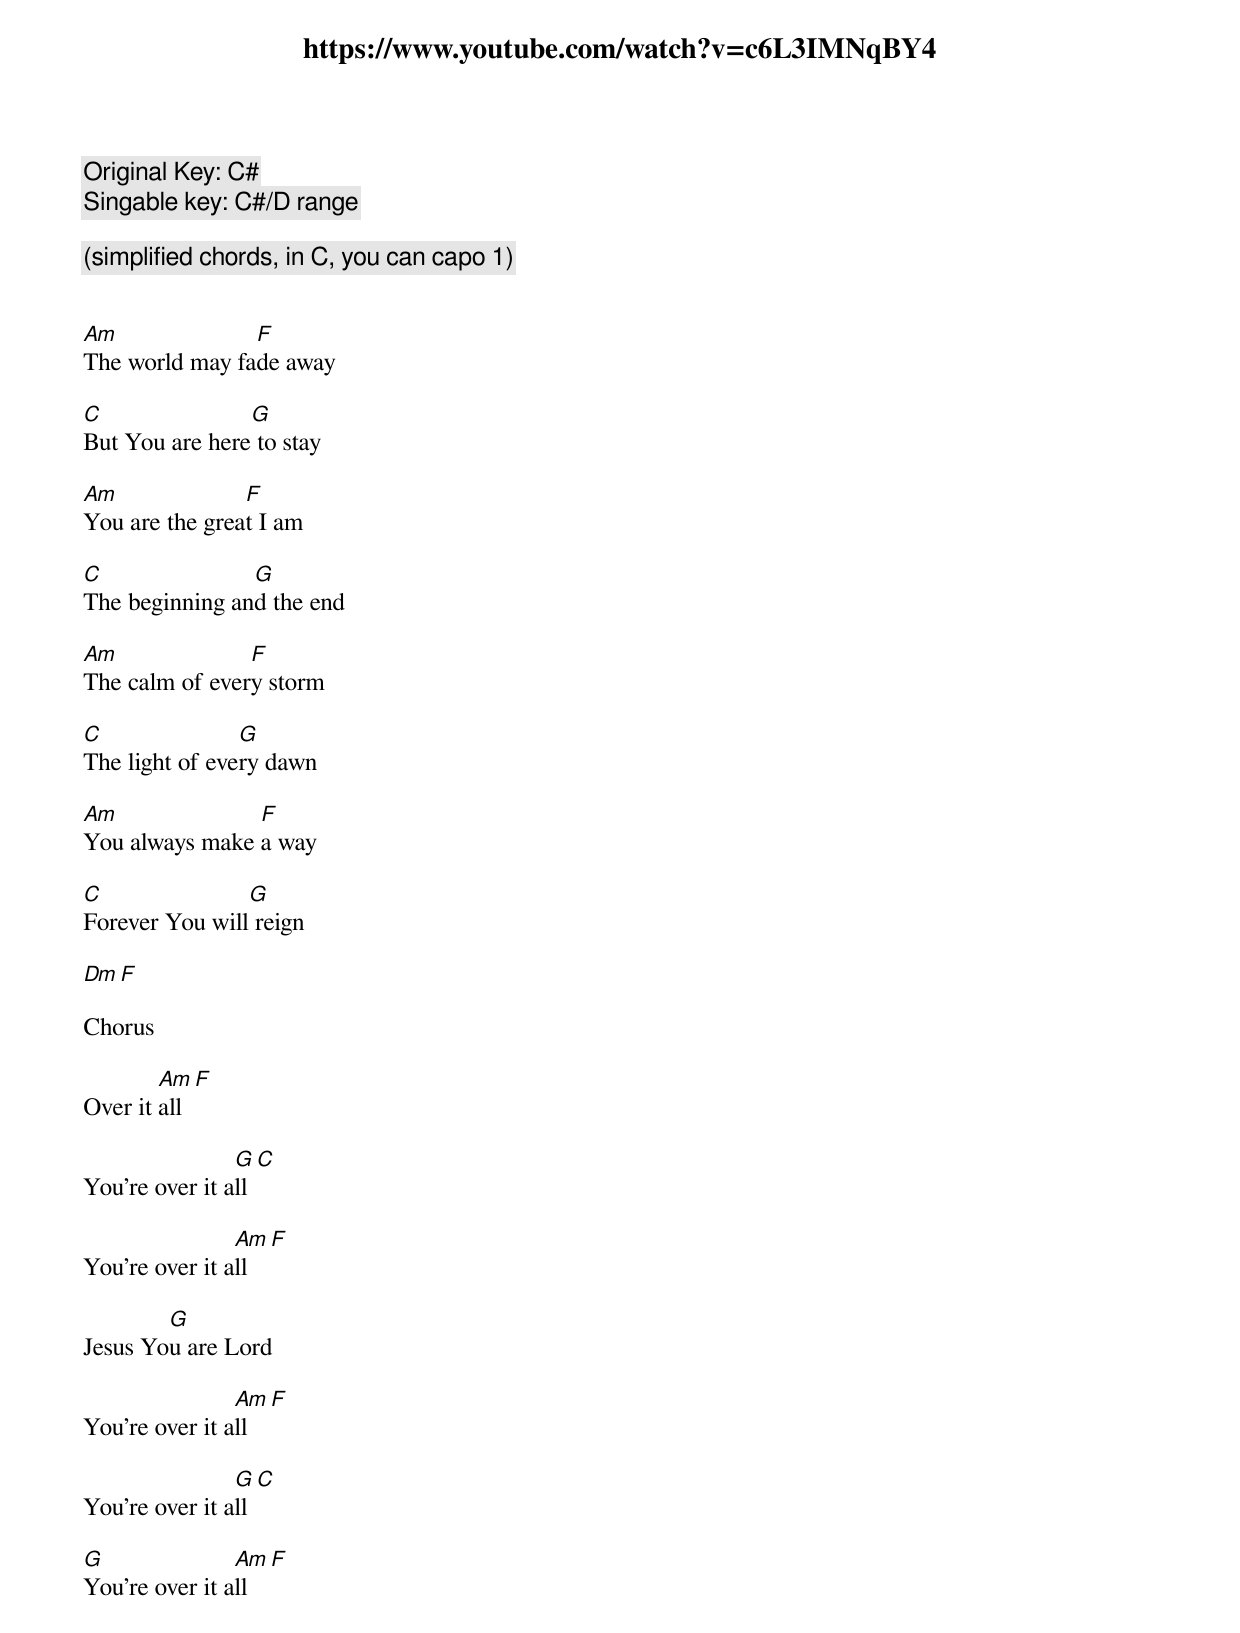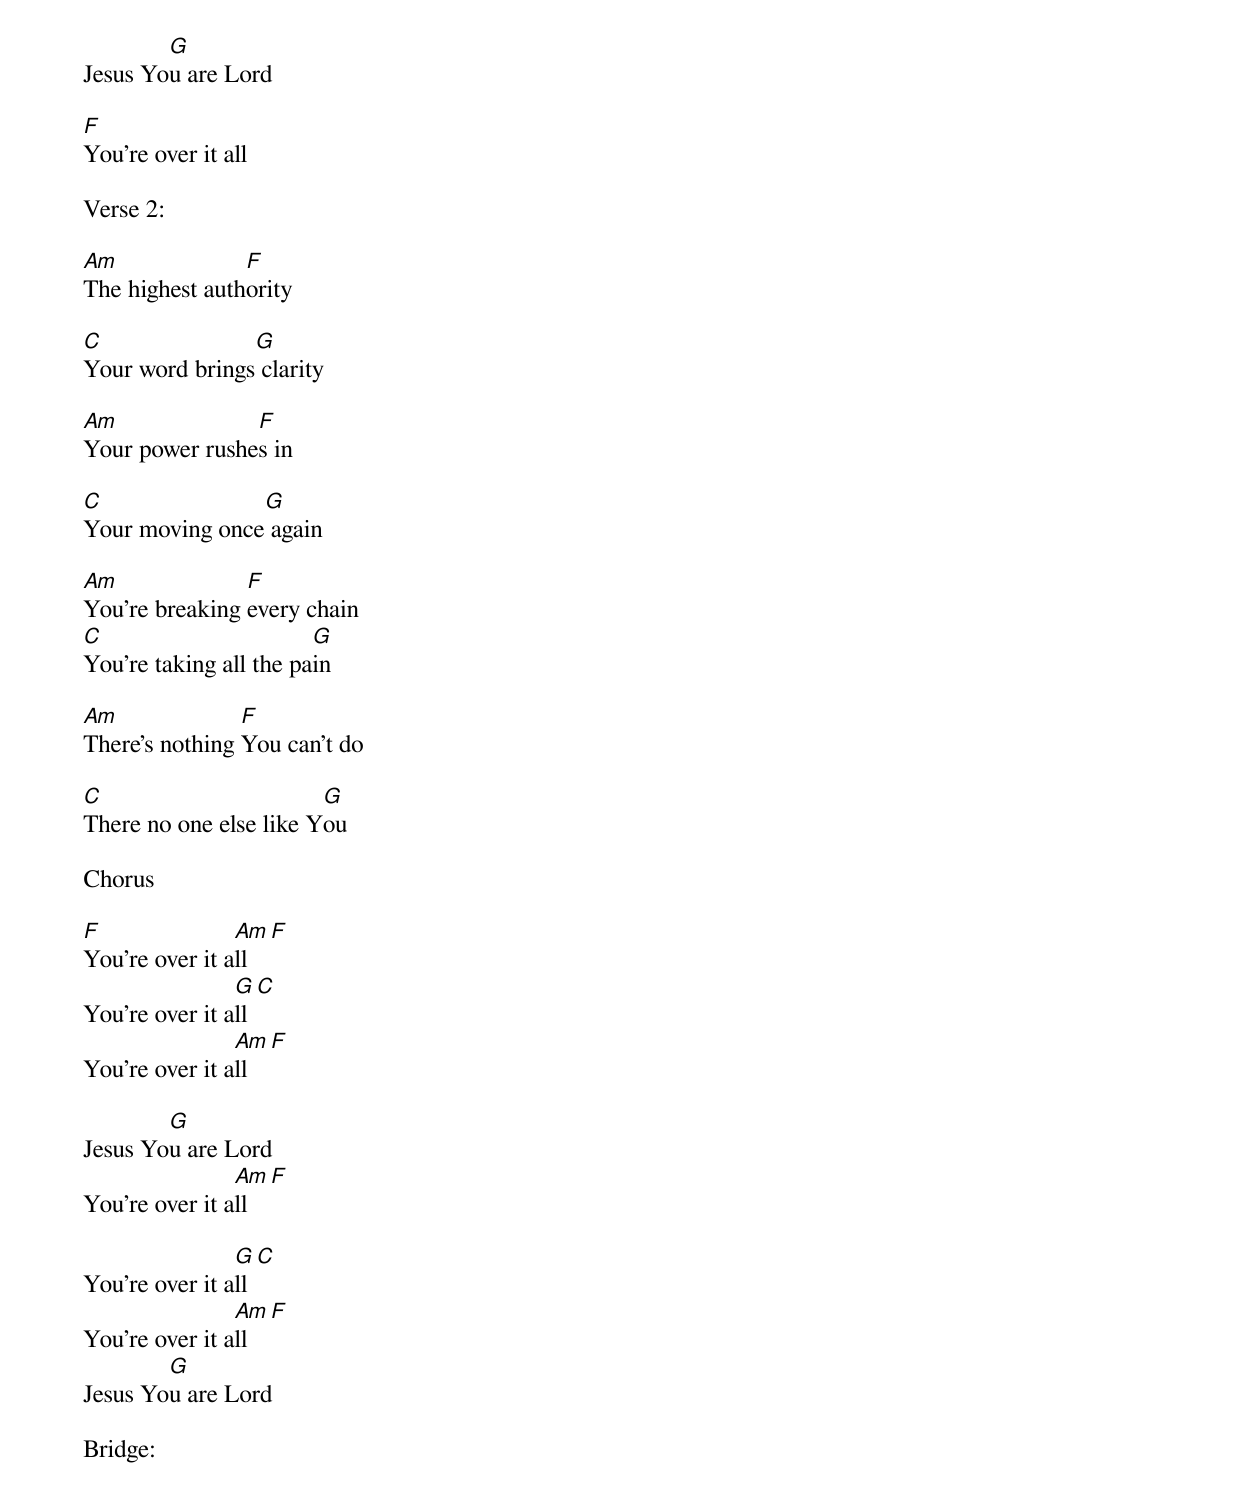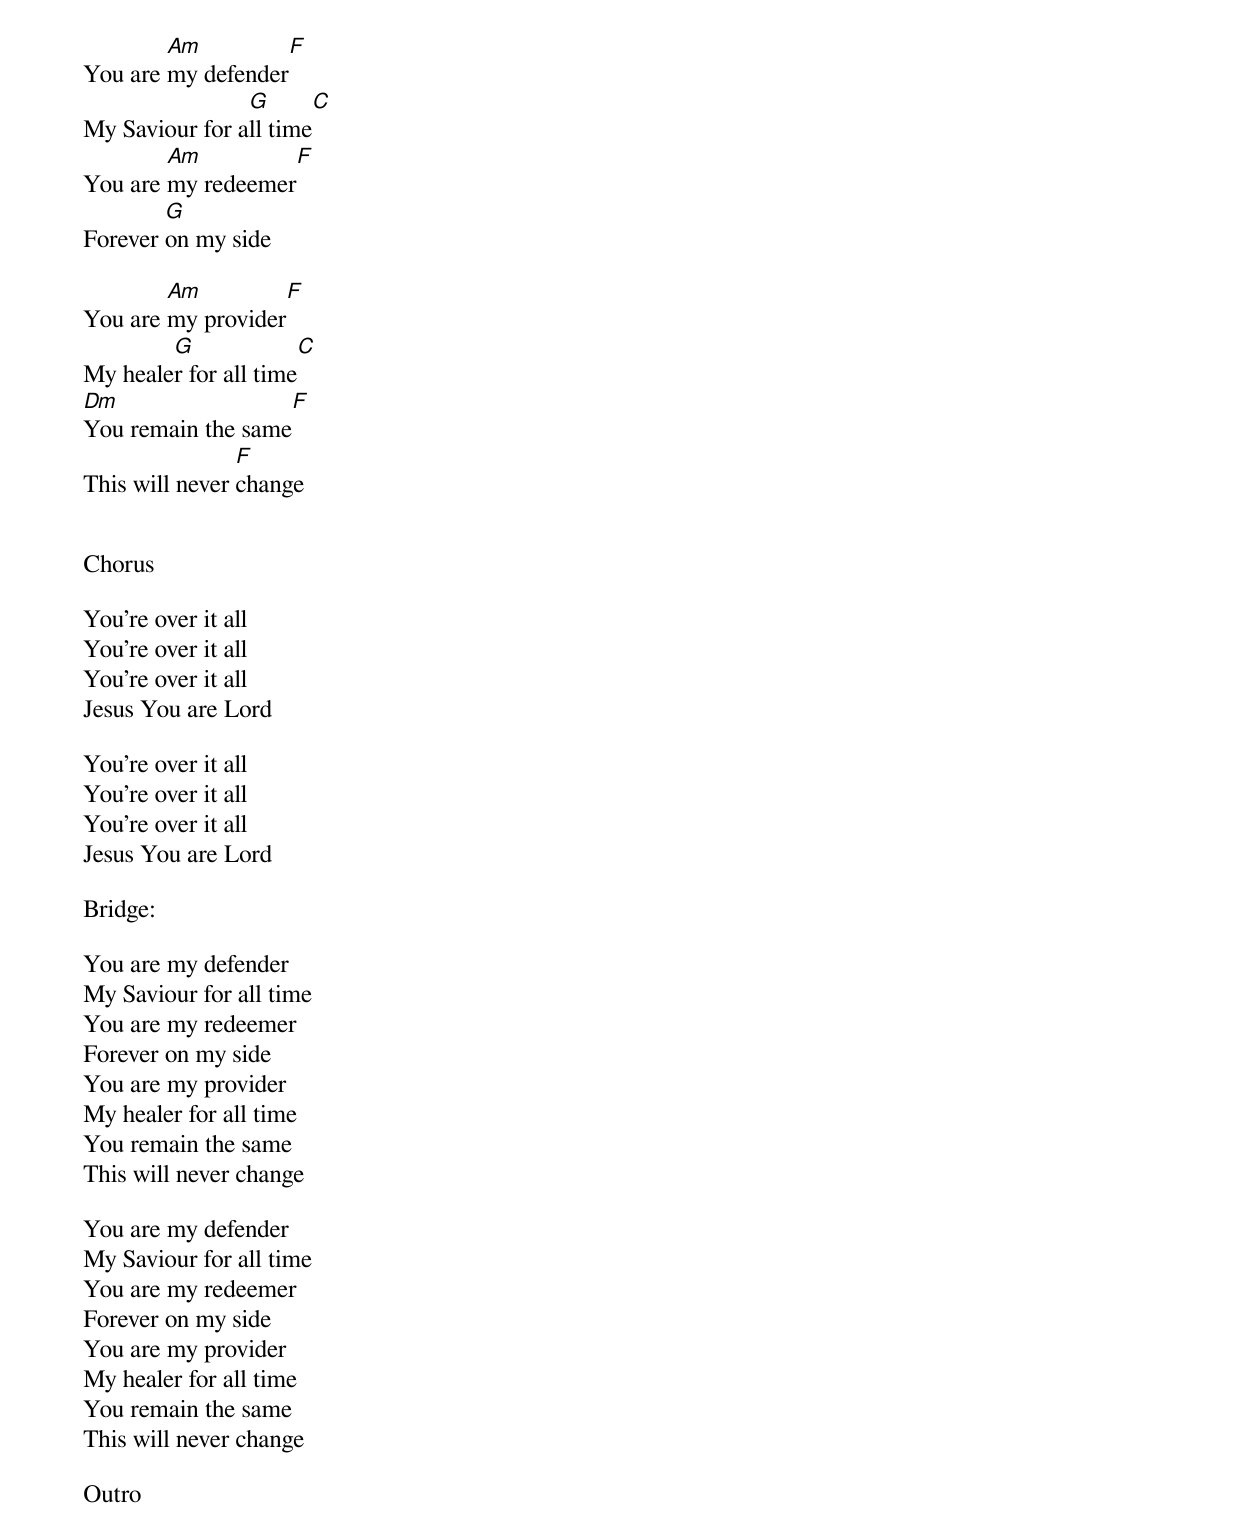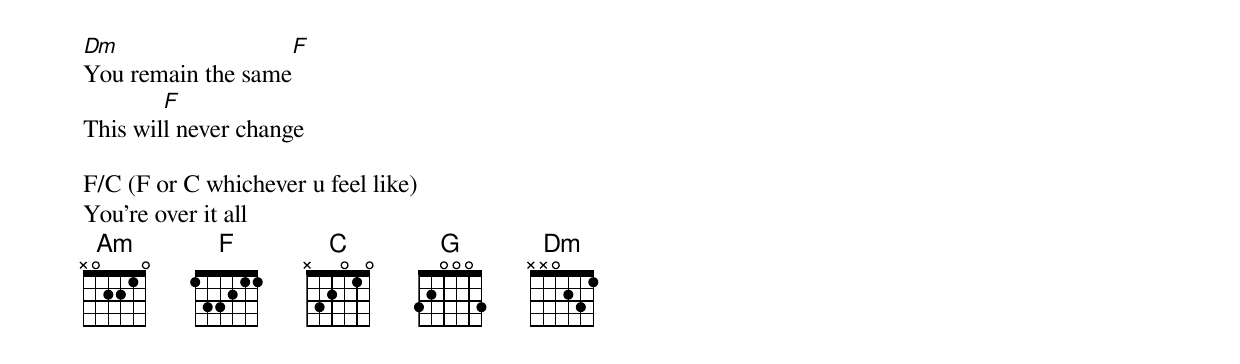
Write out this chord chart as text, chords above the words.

https://www.youtube.com/watch?v=c6L3IMNqBY4

Original Key: C#
Singable key: C#/D range

(simplified chords, in C, you can capo 1)


Am		F
The world may fade away

C		G
But You are here to stay

Am		F
You are the great I am

C		G
The beginning and the end

Am		F
The calm of every storm

C		G
The light of every dawn

Am		F
You always make a way

C		G
Forever You will reign

Dm 	F

Chorus

	Am 	F
Over it all

		G	C
You're over it all

		Am	F
You're over it all

	G
Jesus You are Lord

		Am 	F
You're over it all

		G	C
You're over it all

G		Am	F
You're over it all

	G
Jesus You are Lord

F
You're over it all

Verse 2:

Am		F
The highest authority

C		G
Your word brings clarity

Am		F
Your power rushes in

C		G
Your moving once again

Am		F
You're breaking every chain
C			G
You're taking all the pain

Am 		F
There's nothing You can't do

C			G
There no one else like You

Chorus

F		Am	F
You're over it all
		G 	C
You're over it all
		Am	F
You're over it all

	G
Jesus You are Lord
		Am	F
You're over it all

		G	C
You're over it all
		Am 	F
You're over it all
	G
Jesus You are Lord

Bridge:

	Am		F
You are my defender
		G	C
My Saviour for all time
	Am		F
You are my redeemer
	G
Forever on my side

	Am		F
You are my provider
	G		C
My healer for all time
Dm			F
You remain the same
		F
This will never change


Chorus

You're over it all
You're over it all
You're over it all
Jesus You are Lord

You're over it all
You're over it all
You're over it all
Jesus You are Lord

Bridge:

You are my defender
My Saviour for all time
You are my redeemer
Forever on my side
You are my provider
My healer for all time
You remain the same
This will never change

You are my defender
My Saviour for all time
You are my redeemer
Forever on my side
You are my provider
My healer for all time
You remain the same
This will never change

Outro
Dm			F
You remain the same
	F
This will never change

F/C (F or C whichever u feel like)
You're over it all
